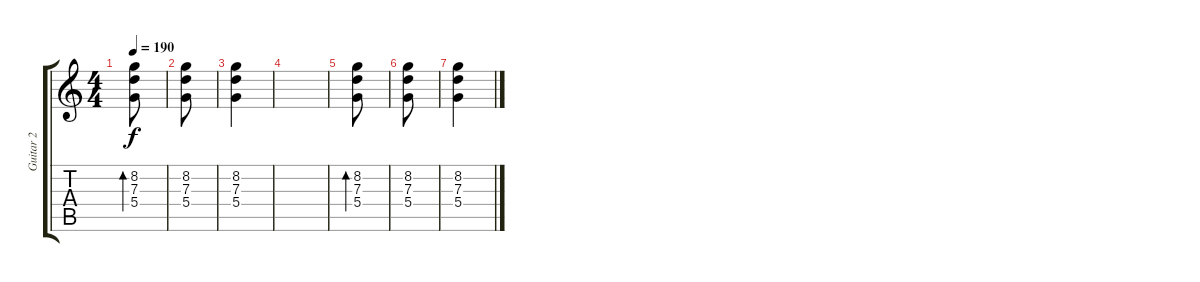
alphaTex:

\track ("Guitar 2" "Guitar 2") {instrument overdrivenguitar}
\staff {score tabs}
\tuning (E4 B3 G3 D3 A2 E2) {hide}
\ts (4 4)
\tempo 190
\clef g2
\ks c
(8.2 7.3 5.4).8{bd 60 dy f} |
(8.2 7.3 5.4).8 |
(8.2 7.3 5.4).4 |
|
(8.2 7.3 5.4).8{bd 60} |
(8.2 7.3 5.4).8 |
(8.2 7.3 5.4).4
